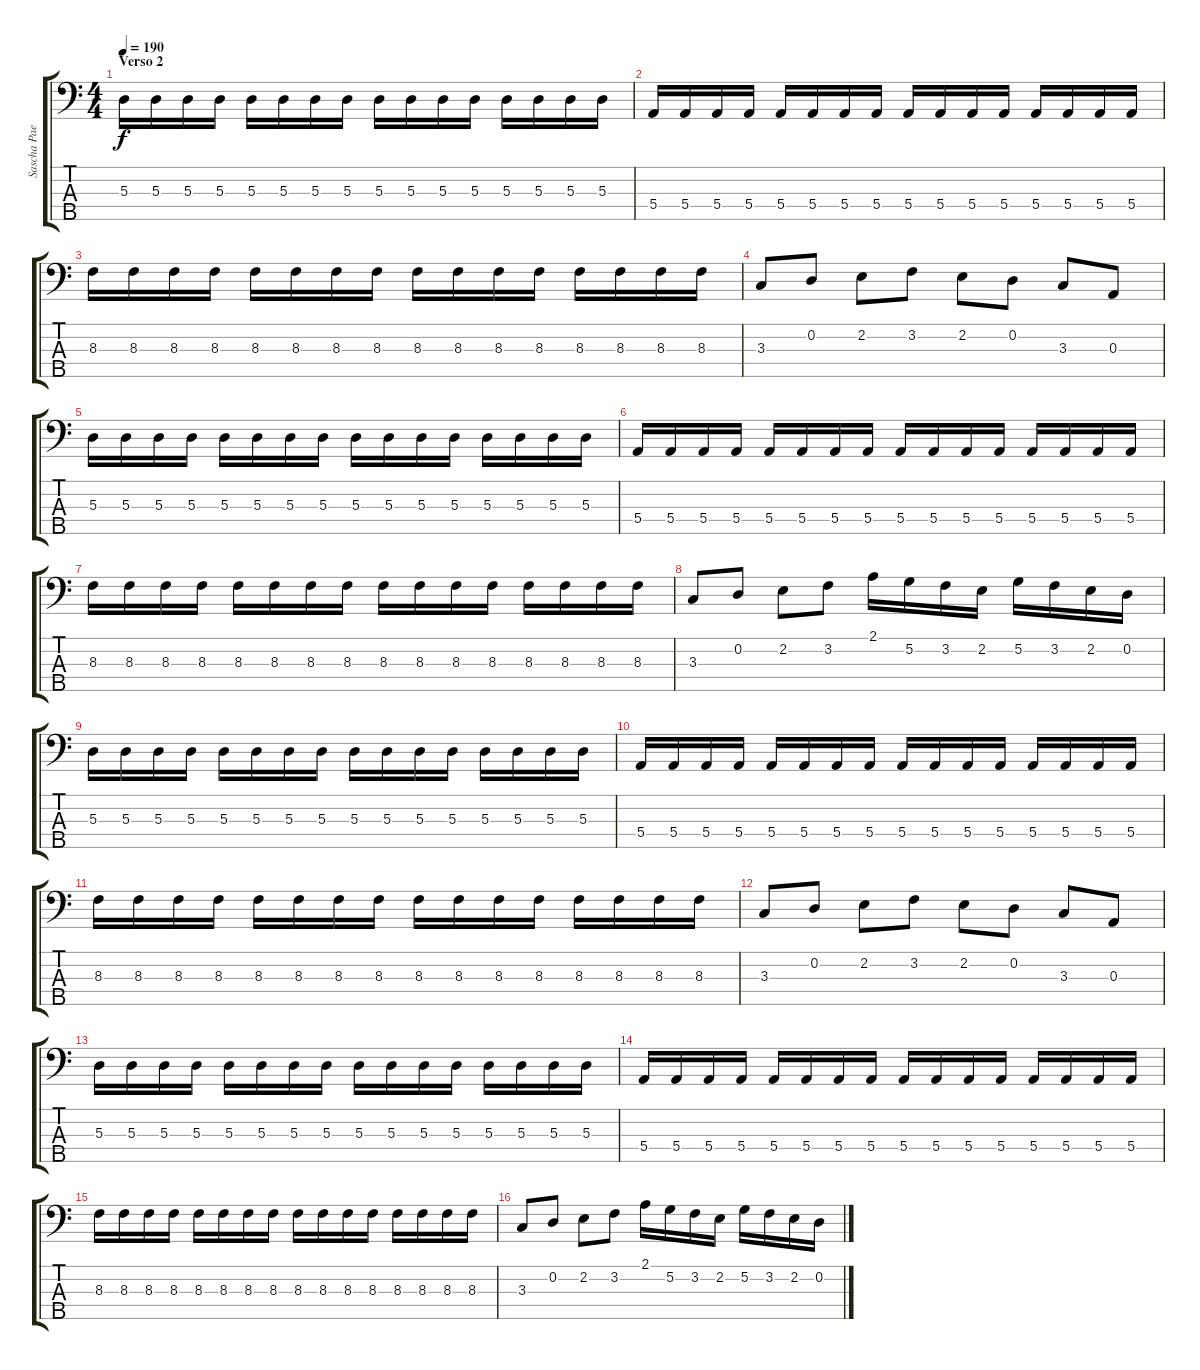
\track ("Sascha Paeth" "Sascha Pae") {instrument electricbassfinger}
\staff {score tabs}
\tuning (G2 D2 A1 E1 B0) {hide}
\ts (4 4)
\section ("" "Verso 2")
\tempo 190
\clef f4
\ks c
5.3.16{dy f volume 16} 5.3.16 5.3.16 5.3.16 5.3.16 5.3.16 5.3.16 5.3.16 5.3.16 5.3.16 5.3.16 5.3.16 5.3.16 5.3.16 5.3.16 5.3.16 |
5.4.16 5.4.16 5.4.16 5.4.16 5.4.16 5.4.16 5.4.16 5.4.16 5.4.16 5.4.16 5.4.16 5.4.16 5.4.16 5.4.16 5.4.16 5.4.16 |
8.3.16 8.3.16 8.3.16 8.3.16 8.3.16 8.3.16 8.3.16 8.3.16 8.3.16 8.3.16 8.3.16 8.3.16 8.3.16 8.3.16 8.3.16 8.3.16 |
3.3.8 0.2.8 2.2.8 3.2.8 2.2.8 0.2.8 3.3.8 0.3.8 |
5.3.16 5.3.16 5.3.16 5.3.16 5.3.16 5.3.16 5.3.16 5.3.16 5.3.16 5.3.16 5.3.16 5.3.16 5.3.16 5.3.16 5.3.16 5.3.16 |
5.4.16 5.4.16 5.4.16 5.4.16 5.4.16 5.4.16 5.4.16 5.4.16 5.4.16 5.4.16 5.4.16 5.4.16 5.4.16 5.4.16 5.4.16 5.4.16 |
8.3.16 8.3.16 8.3.16 8.3.16 8.3.16 8.3.16 8.3.16 8.3.16 8.3.16 8.3.16 8.3.16 8.3.16 8.3.16 8.3.16 8.3.16 8.3.16 |
3.3.8 0.2.8 2.2.8 3.2.8 2.1.16 5.2.16 3.2.16 2.2.16 5.2.16 3.2.16 2.2.16 0.2.16 |
5.3.16 5.3.16 5.3.16 5.3.16 5.3.16 5.3.16 5.3.16 5.3.16 5.3.16 5.3.16 5.3.16 5.3.16 5.3.16 5.3.16 5.3.16 5.3.16 |
5.4.16 5.4.16 5.4.16 5.4.16 5.4.16 5.4.16 5.4.16 5.4.16 5.4.16 5.4.16 5.4.16 5.4.16 5.4.16 5.4.16 5.4.16 5.4.16 |
8.3.16 8.3.16 8.3.16 8.3.16 8.3.16 8.3.16 8.3.16 8.3.16 8.3.16 8.3.16 8.3.16 8.3.16 8.3.16 8.3.16 8.3.16 8.3.16 |
3.3.8 0.2.8 2.2.8 3.2.8 2.2.8 0.2.8 3.3.8 0.3.8 |
5.3.16 5.3.16 5.3.16 5.3.16 5.3.16 5.3.16 5.3.16 5.3.16 5.3.16 5.3.16 5.3.16 5.3.16 5.3.16 5.3.16 5.3.16 5.3.16 |
5.4.16 5.4.16 5.4.16 5.4.16 5.4.16 5.4.16 5.4.16 5.4.16 5.4.16 5.4.16 5.4.16 5.4.16 5.4.16 5.4.16 5.4.16 5.4.16 |
8.3.16 8.3.16 8.3.16 8.3.16 8.3.16 8.3.16 8.3.16 8.3.16 8.3.16 8.3.16 8.3.16 8.3.16 8.3.16 8.3.16 8.3.16 8.3.16 |
3.3.8 0.2.8 2.2.8 3.2.8 2.1.16 5.2.16 3.2.16 2.2.16 5.2.16 3.2.16 2.2.16 0.2.16
